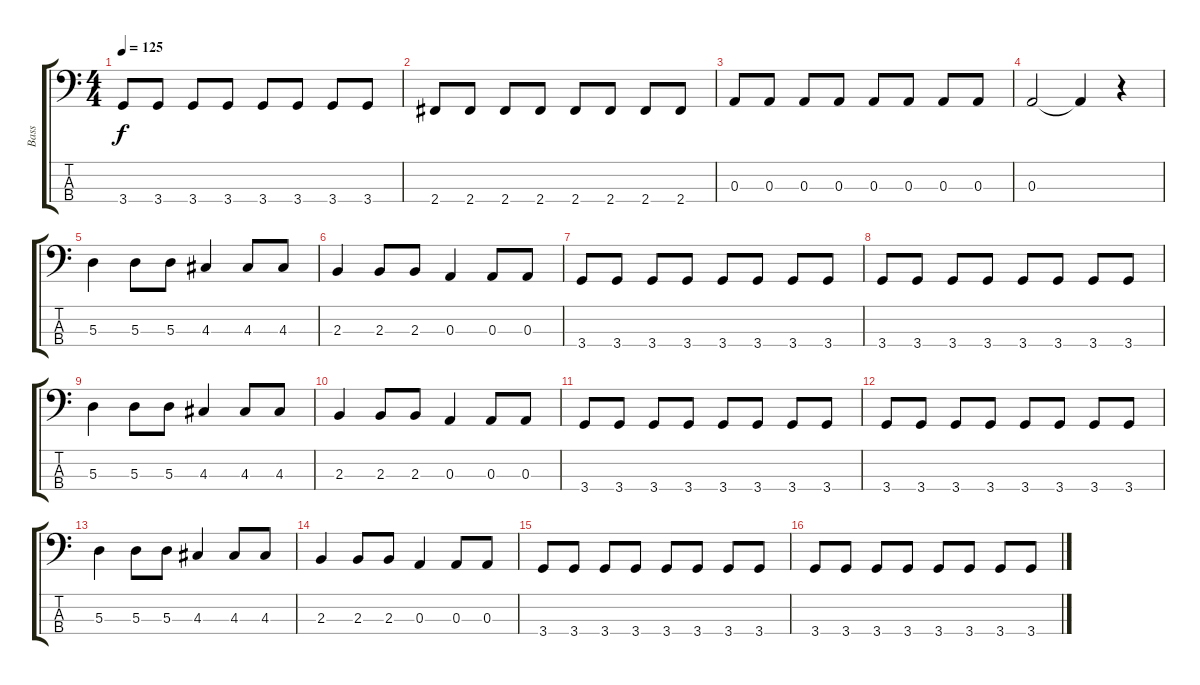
\track ("Bass" "Bass") {instrument electricbassfinger}
\staff {score tabs}
\tuning (G2 D2 A1 E1) {hide}
\ts (4 4)
\tempo 125
\clef f4
\ks c
3.4.8{dy f} 3.4.8 3.4.8 3.4.8 3.4.8 3.4.8 3.4.8 3.4.8 |
2.4.8 2.4.8 2.4.8 2.4.8 2.4.8 2.4.8 2.4.8 2.4.8 |
0.3.8 0.3.8 0.3.8 0.3.8 0.3.8 0.3.8 0.3.8 0.3.8 |
0.3.2 0.3{t}.4 r.4 |
5.3.4 5.3.8 5.3.8 4.3.4 4.3.8 4.3.8 |
2.3.4 2.3.8 2.3.8 0.3.4 0.3.8 0.3.8 |
3.4.8 3.4.8 3.4.8 3.4.8 3.4.8 3.4.8 3.4.8 3.4.8 |
3.4.8 3.4.8 3.4.8 3.4.8 3.4.8 3.4.8 3.4.8 3.4.8 |
5.3.4 5.3.8 5.3.8 4.3.4 4.3.8 4.3.8 |
2.3.4 2.3.8 2.3.8 0.3.4 0.3.8 0.3.8 |
3.4.8 3.4.8 3.4.8 3.4.8 3.4.8 3.4.8 3.4.8 3.4.8 |
3.4.8 3.4.8 3.4.8 3.4.8 3.4.8 3.4.8 3.4.8 3.4.8 |
5.3.4 5.3.8 5.3.8 4.3.4 4.3.8 4.3.8 |
2.3.4 2.3.8 2.3.8 0.3.4 0.3.8 0.3.8 |
3.4.8 3.4.8 3.4.8 3.4.8 3.4.8 3.4.8 3.4.8 3.4.8 |
3.4.8 3.4.8 3.4.8 3.4.8 3.4.8 3.4.8 3.4.8 3.4.8
